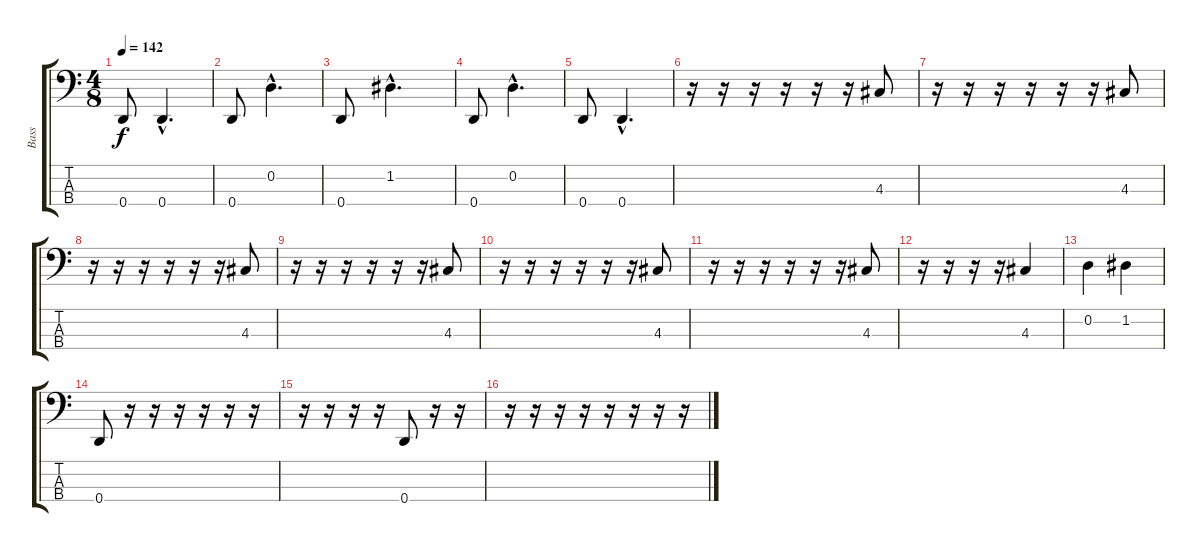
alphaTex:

\track ("Bass" "Bass") {instrument electricbassfinger}
\staff {score tabs}
\tuning (G2 D2 A1 D1) {hide}
\ts (4 8)
\tempo 142
\clef f4
\ks c
0.4.8{dy f} 0.4{hac}.4{d} |
0.4.8 0.2{hac}.4{d} |
0.4.8 1.2{hac}.4{d} |
0.4.8 0.2{hac}.4{d} |
0.4.8 0.4{hac}.4{d} |
r.16 r.16 r.16 r.16 r.16 r.16 4.3.8 |
r.16 r.16 r.16 r.16 r.16 r.16 4.3.8 |
r.16 r.16 r.16 r.16 r.16 r.16 4.3.8 |
r.16 r.16 r.16 r.16 r.16 r.16 4.3.8 |
r.16 r.16 r.16 r.16 r.16 r.16 4.3.8 |
r.16 r.16 r.16 r.16 r.16 r.16 4.3.8 |
r.16 r.16 r.16 r.16 4.3.4 |
0.2.4 1.2.4 |
0.4.8 r.16 r.16 r.16 r.16 r.16 r.16 |
r.16 r.16 r.16 r.16 0.4.8 r.16 r.16 |
r.16 r.16 r.16 r.16 r.16 r.16 r.16 r.16
